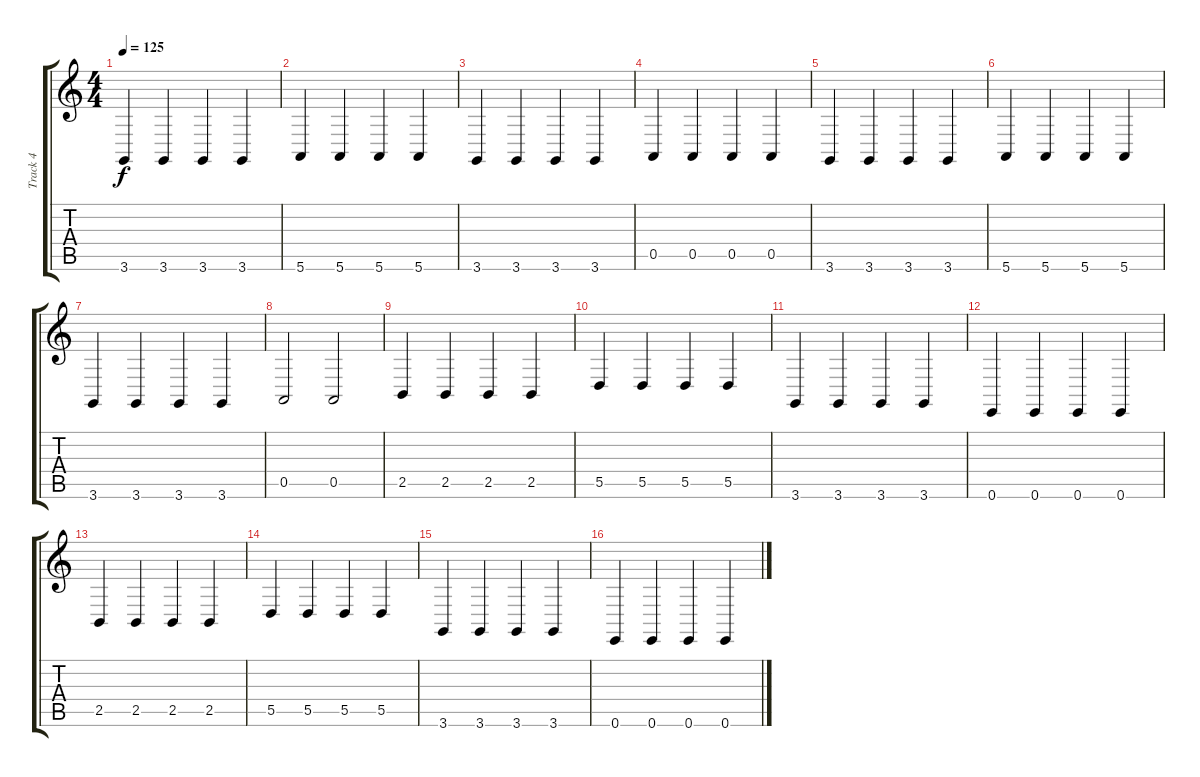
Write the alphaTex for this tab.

\track ("Track 4" "Track 4") {instrument lead2sawtooth}
\staff {score tabs}
\tuning (E4 B3 G3 D3 A2 E2) {hide}
\ts (4 4)
\tempo 125
\clef g2
\ks c
3.6.4{dy f} 3.6.4 3.6.4 3.6.4 |
5.6.4 5.6.4 5.6.4 5.6.4 |
3.6.4 3.6.4 3.6.4 3.6.4 |
0.5.4 0.5.4 0.5.4 0.5.4 |
3.6.4 3.6.4 3.6.4 3.6.4 |
5.6.4 5.6.4 5.6.4 5.6.4 |
3.6.4 3.6.4 3.6.4 3.6.4 |
0.5.2 0.5.2 |
2.5.4 2.5.4 2.5.4 2.5.4 |
5.5.4 5.5.4 5.5.4 5.5.4 |
3.6.4 3.6.4 3.6.4 3.6.4 |
0.6.4 0.6.4 0.6.4 0.6.4 |
2.5.4 2.5.4 2.5.4 2.5.4 |
5.5.4 5.5.4 5.5.4 5.5.4 |
3.6.4 3.6.4 3.6.4 3.6.4 |
0.6.4 0.6.4 0.6.4 0.6.4
